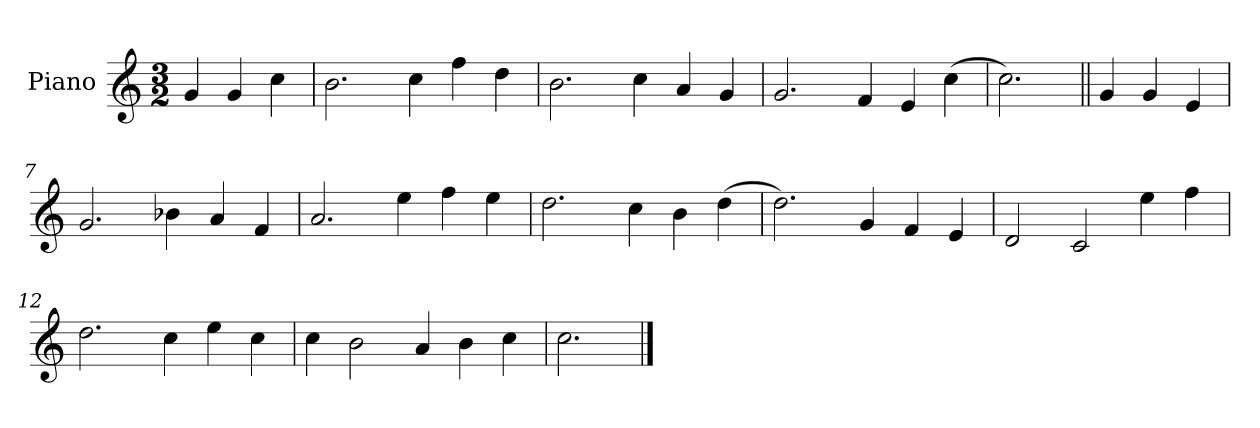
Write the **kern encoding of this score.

**kern
*part1
*staff1
*I"Piano
*I'Pno.
*clefG2
*k[]
*M3/2
=1
4g/
4g/
4cc\
=2
2.b\
4cc\
4ff\
4dd\
=3
2.b\
4cc\
4a/
4g/
=4
2.g/
4f/
4e/
(>4cc\
=5
2.cc\)
=6||
4g/
4g/
4e/
=7
2.g/
4b-X\
4a/
4f/
=8
2.a/
4ee\
4ff\
4ee\
=9
2.dd\
4cc\
4b\
(>4dd\
=10
2.dd\)
4g/
4f/
4e/
=11
2d/
2c/
4ee\
4ff\
=12
2.dd\
4cc\
4ee\
4cc\
=13
4cc\
2b\
4a/
4b\
4cc\
=14
2.cc\
==
*-
